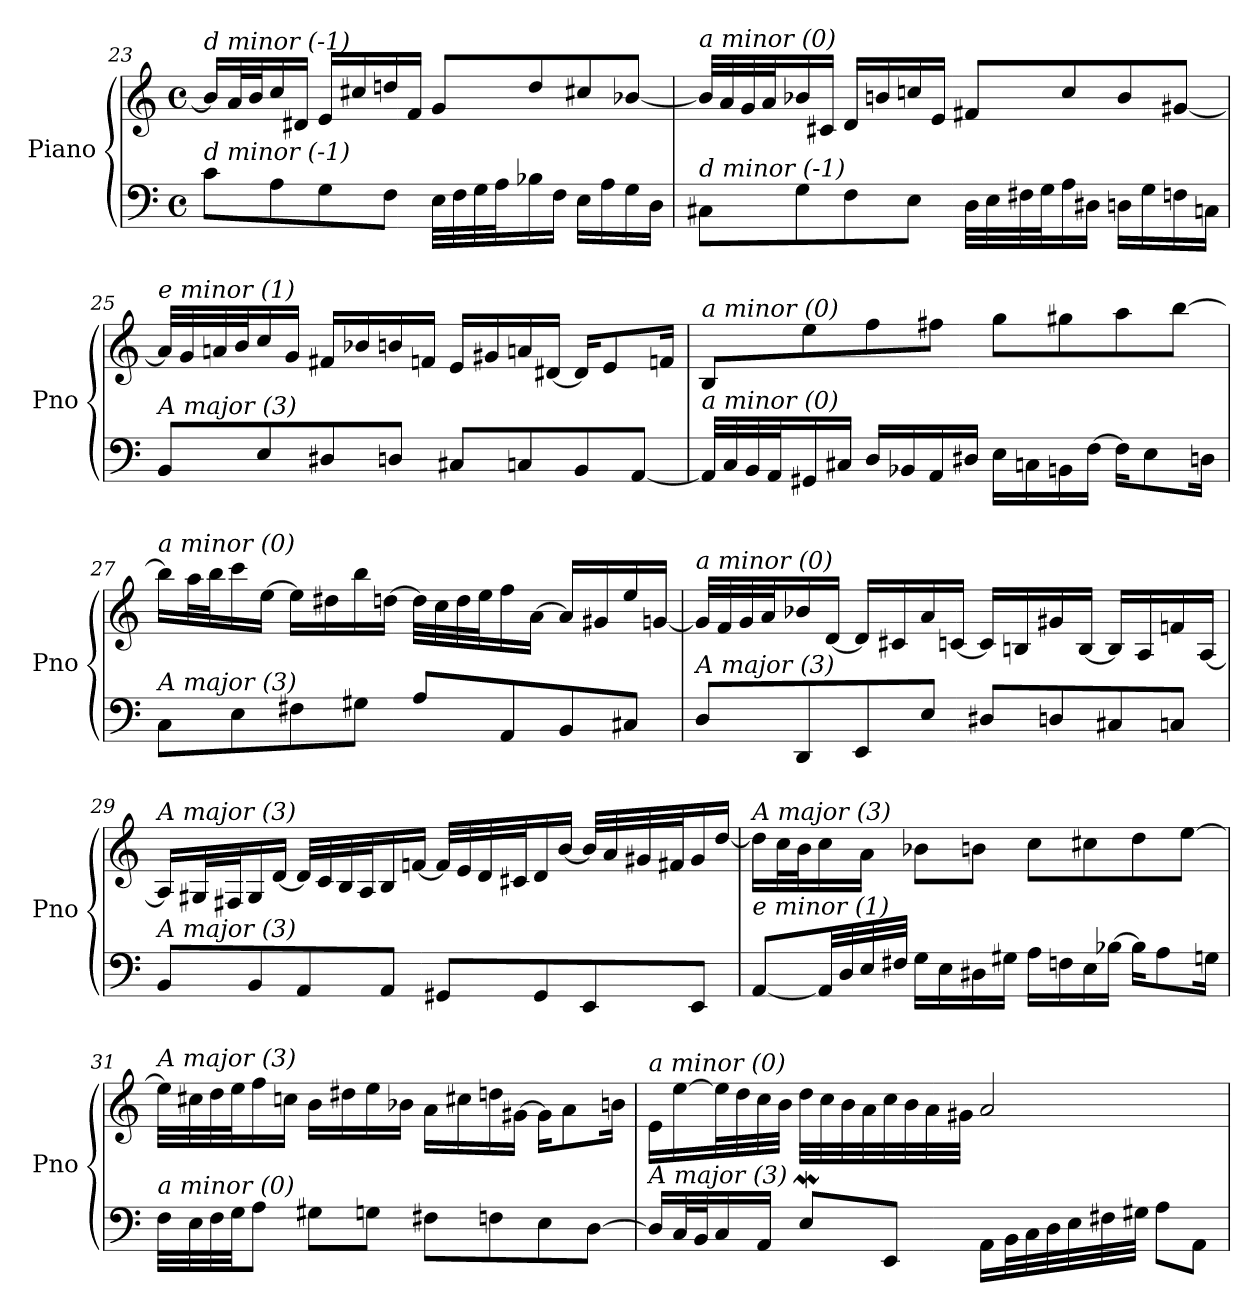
**kern	**kern
*part1	*part1
*staff2	*staff1
*I"Piano	*
*I'Pno	*
!!LO:PB:g=z
*clefF4	*clefG2
*k[]	*k[]
*M4/4	*M4/4
*met(c)	*met(c)
=23	=23
!	!LO:TX:i:t=d minor (-1)
!LO:TX:i:t=d minor (-1)	!
8c\L	16b/LL]
.	32a/L
.	32b/J
8A\	16cc/
.	16d#X/JJ
8G\	16e/LL
.	16cc#X/
8F\J	16ddn/
.	16f/JJ
32E\LLL	8g/L
32F\	.
32G\	.
32A\J	.
16B-X\	8dd/
16F\JJ	.
16E\LL	8cc#X/
16A\	.
16G\	[8b-X/J
16D\JJ	.
=24	=24
!	!LO:TX:i:t=a minor (0)
!LO:TX:i:t=d minor (-1)	!
8C#X\L	32b-/LLL]
.	32a/
.	32g/
.	32a/J
8G\	16b-X/
.	16c#X/JJ
8F\	16d/LL
.	16bn/
8E\J	16ccn/
.	16e/JJ
32D\LLL	8f#X/L
32E\	.
32F#X\	.
32G\J	.
16A\	8cc/
16D#Xi\JJ	.
16D\LL	8b/
16G\	.
16Fn\	[8g#Xi/J
16Cn\JJ	.
!!LO:LB:g=z
=25	=25
!	!LO:TX:i:t=e minor (1)
!LO:TX:i:t=A major (3)	!
8BB/L	32a-/LLL]
.	32g/
.	32an/
.	32b/J
8E/	16cc/
.	16g/JJ
8D#X/	16f#X/LL
.	16b-Xi/
8Dn/J	16b/
.	16fn/JJ
8C#X/L	16e/LL
.	16g#X/
8Cn/	16an/
.	[16d#X/JJ
8BB/	16d#/KL]
.	8e/
[8AA/J	.
.	16fn/Jk
=26	=26
!	!LO:TX:i:t=a minor (0)
!LO:TX:i:t=a minor (0)	!
32AA/LLL]	8B/L
32C/	.
32BB/	.
32AA/J	.
16GG#X/	8ee\
16C#X/JJ	.
16D/LL	8ff\
16BB-X/	.
16AA/	8ff#X\J
16D#X/JJ	.
16E\LL	8gg\L
16Cn\	.
16BBn\	8gg#X\
[16F\JJ	.
16F\KL]	8aa\
8E\	.
.	[8bb\J
16Dn\Jk	.
!!LO:LB:g=z
=27	=27
!	!LO:TX:i:t=a minor (0)
!LO:TX:i:t=A major (3)	!
8C\L	16bb\LL]
.	32aa\L
.	32bb\J
8E\	16ccc\
.	[16ee\JJ
8F#X\	16ee\LL]
.	16dd#X\
8G#X\J	16bb\
.	[16ddn\JJ
8A\L	32dd\LLL]
.	32cc\
.	32dd\
.	32ee\J
8AA/	16ff\
.	[16a\JJ
8BB/	16a/LL]
.	16g#X/
8C#X/J	16ee/
.	[16gn/JJ
=28	=28
!	!LO:TX:i:t=a minor (0)
!LO:TX:i:t=A major (3)	!
8D/L	32g/LLL]
.	32f/
.	32g/
.	32a/J
8DD/	16b-X/
.	[16d/JJ
8EE/	16d/LL]
.	16c#X/
8E/J	16a/
.	[16cn/JJ
8D#X/L	16c/LL]
.	16Bn/
8Dn/	16g#X/
.	[16B/JJ
8C#X/	16B/LL]
.	16A/
8Cn/J	16fn/
.	[16A/JJ
!!LO:LB:g=z
=29	=29
!	!LO:TX:i:t=A major (3)
!LO:TX:i:t=A major (3)	!
8BB/L	16A/LL]
.	32G#X/L
.	32F#X/J
8BB/	16G#/
.	[16d/JJ
8AA/	32d/LLL]
.	32c/
.	32B/
.	32A/J
8AA/J	16B/
.	[16fn/JJ
8GG#X/L	32f/LLL]
.	32e/
.	32d/
.	32c#X/J
8GG#/	16d/
.	[16b/JJ
8EE/	32b/LLL]
.	32a/
.	32g#X/
.	32f#X/J
8EE/J	16g#/
.	[16dd/JJ
=30	=30
!	!LO:TX:i:t=A major (3)
!LO:TX:i:t=e minor (1)	!
[8AA/L	16dd\LL]
.	32cc\L
.	32b\J
32AA/LL]	16cc\
32D/	.
32E/	16a\JJ
32F#X/JJJ	.
16G\LL	8b-X\L
16E\	.
16D#X\	8bn\J
16G#X\JJ	.
16A\LL	8cc\L
16Fn\	.
16E\	8cc#X\
[16B-X\JJ	.
16B-\KL]	8dd\
8A\	.
.	[8ee\J
16Gn\Jk	.
!!LO:LB:g=z
=31	=31
!	!LO:TX:i:t=A major (3)
!LO:TX:i:t=a minor (0)	!
32F\LLL	32ee\LLL]
32E\	32cc#X\
32F\	32dd\
32G\JJ	32ee\J
8A\J	16ff\
.	16ccn\JJ
8G#X\L	16b\LL
.	16dd#X\
8Gn\J	16ee\
.	16b-X\JJ
8F#X\L	16a\LL
.	16cc#X\
8Fn\	16ddn\
.	[16g#X\JJ
8E\	16g#\KL]
.	8a\
[8D\J	.
.	16bn\Jk
=32	=32
!	!LO:TX:i:t=a minor (0)
!LO:TX:i:t=A major (3)	!
16D/LL]	16e\LL
32C/L	[16ee\
32BB/J	.
16C/	32ee\L]
.	32dd\
16AA/JJ	32cc\
.	32b\JJJ
8EW/L	32dd\LLL
.	32cc\
.	32b\
.	32a\
8EE/J	32cc\
.	32b\
.	32a\
.	32g#X\JJJ
16AA\LL	2a/
32BB\L	.
32C\	.
32D\	.
32E\	.
32F#X\	.
32G#X\JJJ	.
8A\L	.
8AA\J	.
=	=
*-	*-
